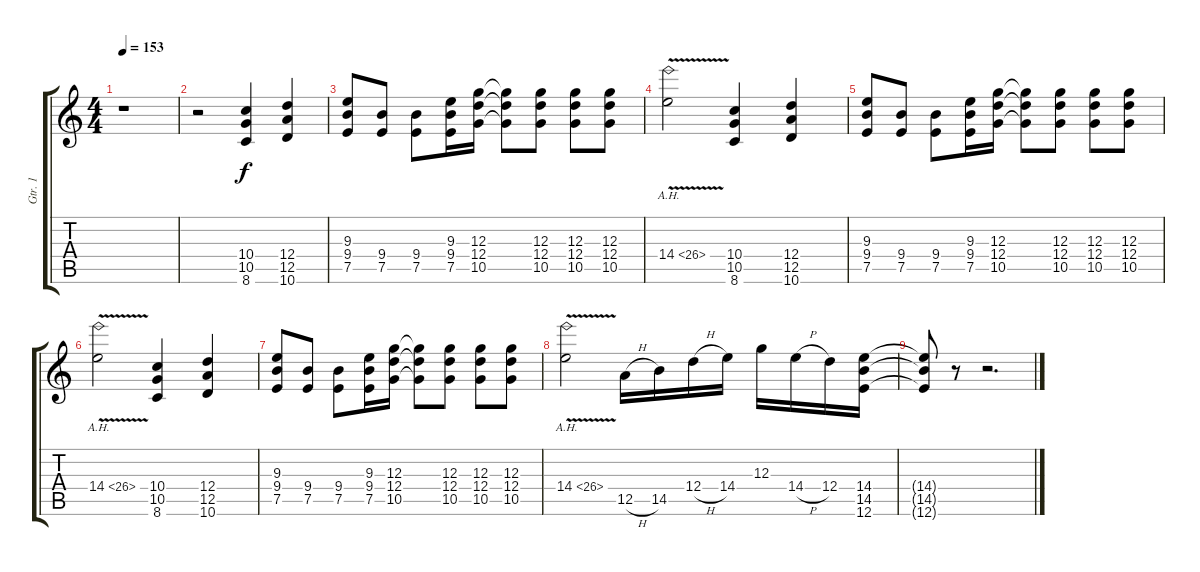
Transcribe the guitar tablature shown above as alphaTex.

\track ("Gtr. 1" "Gtr. 1") {instrument distortionguitar}
\staff {score tabs}
\tuning (E4 B3 G3 D3 A2 E2) {hide}
\ts (4 4)
\tempo 153
\clef g2
\ks c
r.1{dy f} |
r.2 (10.4 10.5 8.6).4 (12.4 12.5 10.6).4 |
(9.3 9.4 7.5).8 (9.4 7.5).8{instrument electricguitarmuted} (9.4 7.5).8 (9.3 9.4 7.5).16{instrument distortionguitar} (12.3 12.4 10.5).16 (12.3{t} 12.4{t} 10.5{t}).8 (12.3 12.4 10.5).8 (12.3 12.4 10.5).8 (12.3 12.4 10.5).8 |
14.4{ah 12 v}.2 (10.4 10.5 8.6).4 (12.4 12.5 10.6).4 |
(9.3 9.4 7.5).8 (9.4 7.5).8{instrument electricguitarmuted} (9.4 7.5).8 (9.3 9.4 7.5).16{instrument distortionguitar} (12.3 12.4 10.5).16 (12.3{t} 12.4{t} 10.5{t}).8 (12.3 12.4 10.5).8 (12.3 12.4 10.5).8 (12.3 12.4 10.5).8 |
14.4{ah 12 v}.2 (10.4 10.5 8.6).4 (12.4 12.5 10.6).4 |
(9.3 9.4 7.5).8 (9.4 7.5).8{instrument electricguitarmuted} (9.4 7.5).8 (9.3 9.4 7.5).16{instrument distortionguitar} (12.3 12.4 10.5).16 (12.3{t} 12.4{t} 10.5{t}).8 (12.3 12.4 10.5).8 (12.3 12.4 10.5).8 (12.3 12.4 10.5).8 |
14.4{ah 12 v}.2 12.5{h}.16 14.5.16 12.4{h}.16 14.4.16 12.3.16 14.4{h}.16 12.4.16 (14.4 14.5 12.6).16 |
(14.4{t} 14.5{t} 12.6{t}).8 r.8 r.2{d}
